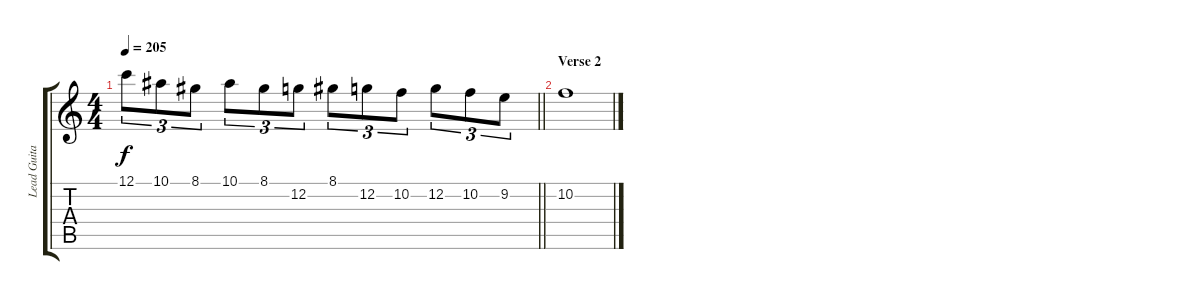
\track ("Lead Guitar" "Lead Guita") {instrument distortionguitar}
\staff {score tabs}
\tuning (C4 G3 Eb3 Bb2 F2 C2) {hide}
\ts (4 4)
\tempo 205
\clef g2
\barLineRight lightlight
\ks c
12.1.8{tu (3 2) dy f} 10.1.8{tu (3 2)} 8.1.8{tu (3 2)} 10.1.8{tu (3 2)} 8.1.8{tu (3 2)} 12.2.8{tu (3 2)} 8.1.8{tu (3 2)} 12.2.8{tu (3 2)} 10.2.8{tu (3 2)} 12.2.8{tu (3 2)} 10.2.8{tu (3 2)} 9.2.8{tu (3 2)} |
\section ("" "Verse 2")
10.2.1
